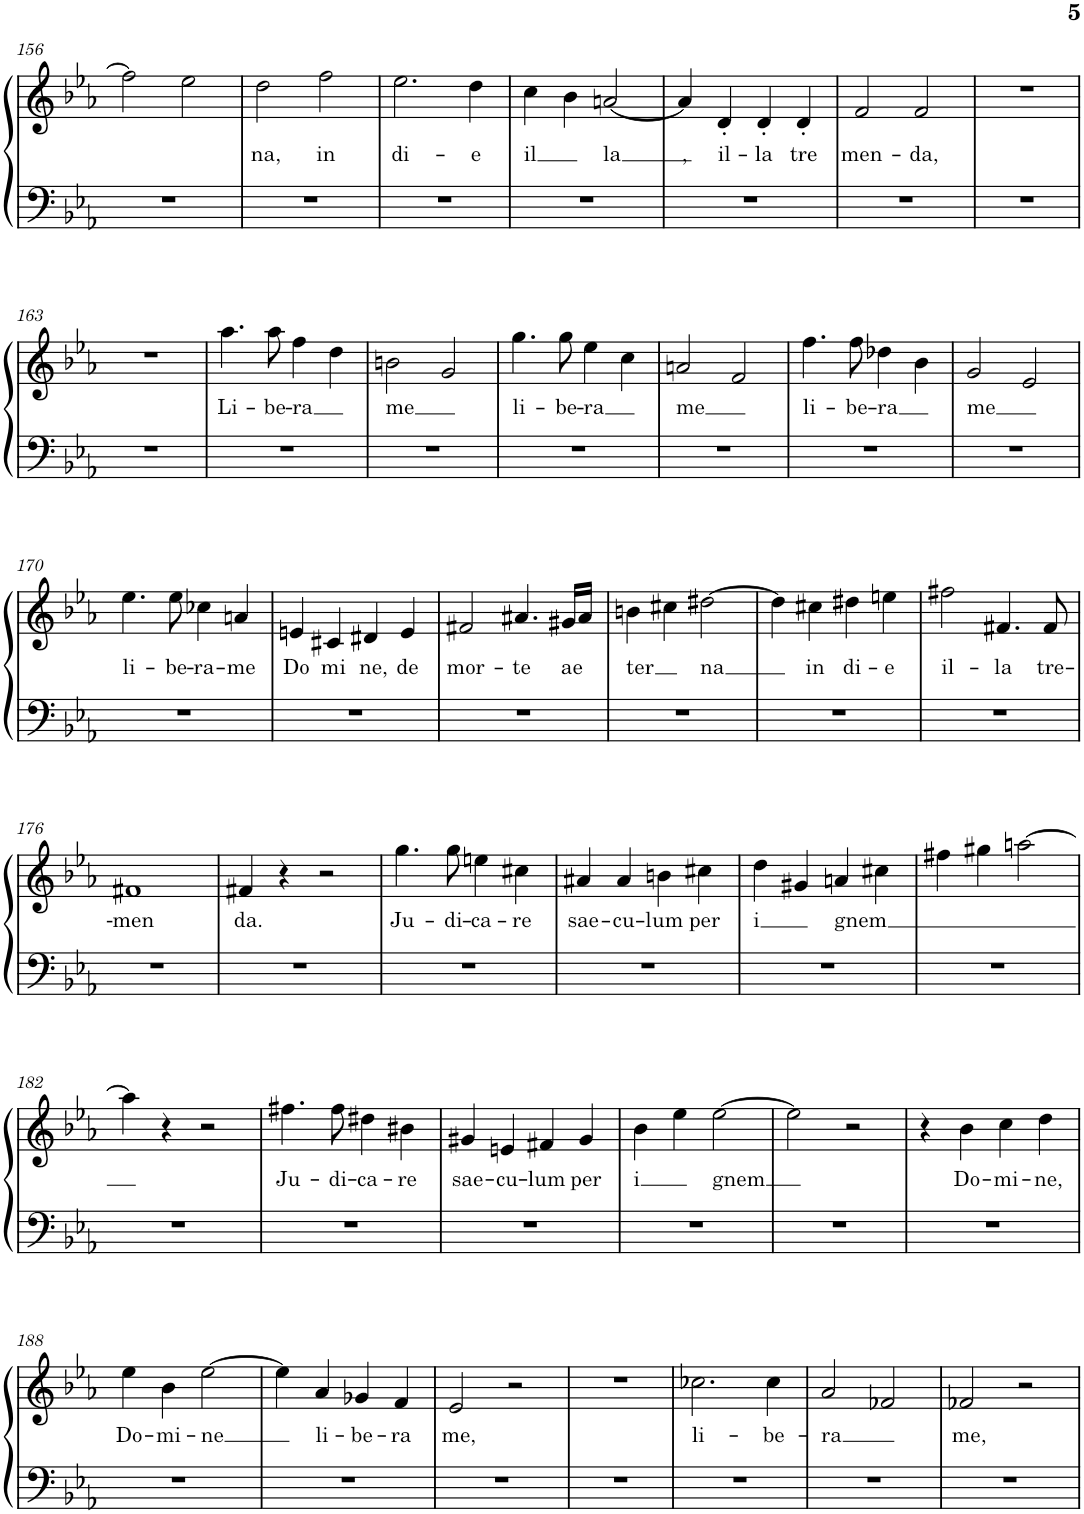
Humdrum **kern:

**kern	**kern	**text
*part1	*part1	*part1
*staff2	*staff1	*staff1
*I"Piano	*	*
*I'Pno.	*	*
!!LO:PB:g=z
*clefF4	*clefG2	*
*k[b-e-a-]	*k[b-e-a-]	*
*M2/2	*M2/2	*
*met(c|)	*met(c|)	*
=156	=156	=156
1r	2ff\]	.
.	2ee-\	.
=157	=157	=157
!	!	!LO:LY:b
1r	2dd\	na,
!	!	!LO:LY:b
.	2ff\	in
=158	=158	=158
!	!	!LO:LY:b
1r	2.ee-\	di-
!	!	!LO:LY:b
.	4dd\	-e
=159	=159	=159
!	!	!LO:LY:b
1r	4cc\	il
.	4b-\	.
!	!	!LO:LY:b
.	[2an/	la
=160	=160	=160
!	!	!LO:LY:b
1r	4a/]	,
!	!	!LO:LY:b
.	4d'/	il-
!	!	!LO:LY:b
.	4d'/	-la
!	!	!LO:LY:b
.	4d'/	tre
=161	=161	=161
!	!	!LO:LY:b
1r	2f/	men-
!	!	!LO:LY:b
.	2f/	-da,
=162	=162	=162
1r	1r	.
!!LO:LB:g=z
=163	=163	=163
1r	1r	.
=164	=164	=164
!	!	!LO:LY:b
1r	4.aa-\	Li-
!	!	!LO:LY:b
.	8aa-\	-be-
!	!	!LO:LY:b
.	4ff\	-ra
.	4dd\	.
=165	=165	=165
!	!	!LO:LY:b
1r	2bn\	me
.	2g/	.
=166	=166	=166
!	!	!LO:LY:b
1r	4.gg\	li-
!	!	!LO:LY:b
.	8gg\	-be-
!	!	!LO:LY:b
.	4ee-\	-ra
.	4cc\	.
=167	=167	=167
!	!	!LO:LY:b
1r	2an/	me
.	2f/	.
=168	=168	=168
!	!	!LO:LY:b
1r	4.ff\	li-
!	!	!LO:LY:b
.	8ff\	-be-
!	!	!LO:LY:b
.	4dd-X\	-ra
.	4b-\	.
=169	=169	=169
!	!	!LO:LY:b
1r	2g/	me
.	2e-/	.
!!LO:LB:g=z
=170	=170	=170
!	!	!LO:LY:b
1r	4.ee-\	li-
!	!	!LO:LY:b
.	8ee-\	-be-
!	!	!LO:LY:b
.	4cc-X\	-ra-
!	!	!LO:LY:b
.	4an/	-me
=171	=171	=171
!	!	!LO:LY:b
1r	4en/	Do
!	!	!LO:LY:b
.	4c#X/	mi
!	!	!LO:LY:b
.	4d#X/	ne,
!	!	!LO:LY:b
.	4e/	de
=172	=172	=172
!	!	!LO:LY:b
1r	2f#X/	mor-
!	!	!LO:LY:b
.	4.a#X/	-te
!	!	!LO:LY:b
.	16g#X/LL	ae
.	16a#/JJ	.
=173	=173	=173
!	!	!LO:LY:b
1r	4bn\	ter
.	4cc#X\	.
!	!	!LO:LY:b
.	[2dd#X\	na
=174	=174	=174
1r	4dd#\]	.
!	!	!LO:LY:b
.	4cc#X\	in
!	!	!LO:LY:b
.	4dd#X\	di-
!	!	!LO:LY:b
.	4een\	-e
=175	=175	=175
!	!	!LO:LY:b
1r	2ff#X\	il-
!	!	!LO:LY:b
.	4.f#X/	-la
!	!	!LO:LY:b
.	8f#/	tre-
!!LO:LB:g=z
=176	=176	=176
!	!	!LO:LY:b
1r	1f#X	-men
=177	=177	=177
!	!	!LO:LY:b
1r	4f#X/	da.
.	4r	.
.	2r	.
=178	=178	=178
!	!	!LO:LY:b
1r	4.gg\	Ju-
!	!	!LO:LY:b
.	8gg\	-di-
!	!	!LO:LY:b
.	4een\	-ca-
!	!	!LO:LY:b
.	4cc#X\	-re
=179	=179	=179
!	!	!LO:LY:b
1r	4a#X/	sae-
!	!	!LO:LY:b
.	4a#/	-cu-
!	!	!LO:LY:b
.	4bn\	-lum
!	!	!LO:LY:b
.	4cc#X\	per
=180	=180	=180
!	!	!LO:LY:b
1r	4dd\	i
.	4g#X/	.
!	!	!LO:LY:b
.	4an/	gnem
.	4cc#X\	.
=181	=181	=181
1r	4ff#X\	.
.	4gg#X\	.
.	[2aan\	.
!!LO:LB:g=z
=182	=182	=182
1r	4aa\]	.
.	4r	.
.	2r	.
=183	=183	=183
!	!	!LO:LY:b
1r	4.ff#X\	Ju-
!	!	!LO:LY:b
.	8ff#\	-di-
!	!	!LO:LY:b
.	4dd#X\	-ca-
!	!	!LO:LY:b
.	4b#X\	-re
=184	=184	=184
!	!	!LO:LY:b
1r	4g#X/	sae-
!	!	!LO:LY:b
.	4en/	-cu-
!	!	!LO:LY:b
.	4f#X/	-lum
!	!	!LO:LY:b
.	4g#/	per
=185	=185	=185
!	!	!LO:LY:b
1r	4b-\	i
.	4ee-\	.
!	!	!LO:LY:b
.	[2ee-\	gnem
=186	=186	=186
1r	2ee-\]	.
.	2r	.
=187	=187	=187
1r	4r	.
!	!	!LO:LY:b
.	4b-\	Do-
!	!	!LO:LY:b
.	4cc\	-mi-
!	!	!LO:LY:b
.	4dd\	-ne,
!!LO:LB:g=z
=188	=188	=188
!	!	!LO:LY:b
1r	4ee-\	Do-
!	!	!LO:LY:b
.	4b-\	-mi-
!	!	!LO:LY:b
.	[2ee-\	-ne
=189	=189	=189
1r	4ee-\]	.
!	!	!LO:LY:b
.	4a-/	li-
!	!	!LO:LY:b
.	4g-X/	-be-
!	!	!LO:LY:b
.	4f/	-ra
=190	=190	=190
!	!	!LO:LY:b
1r	2e-/	me,
.	2r	.
=191	=191	=191
1r	1r	.
=192	=192	=192
!	!	!LO:LY:b
1r	2.cc-X\	li-
!	!	!LO:LY:b
.	4cc-\	-be-
=193	=193	=193
!	!	!LO:LY:b
1r	2a-/	-ra
.	2f-X/	.
=194	=194	=194
!	!	!LO:LY:b
1r	2f-X/	me,
.	2r	.
=	=	=
*-	*-	*-
